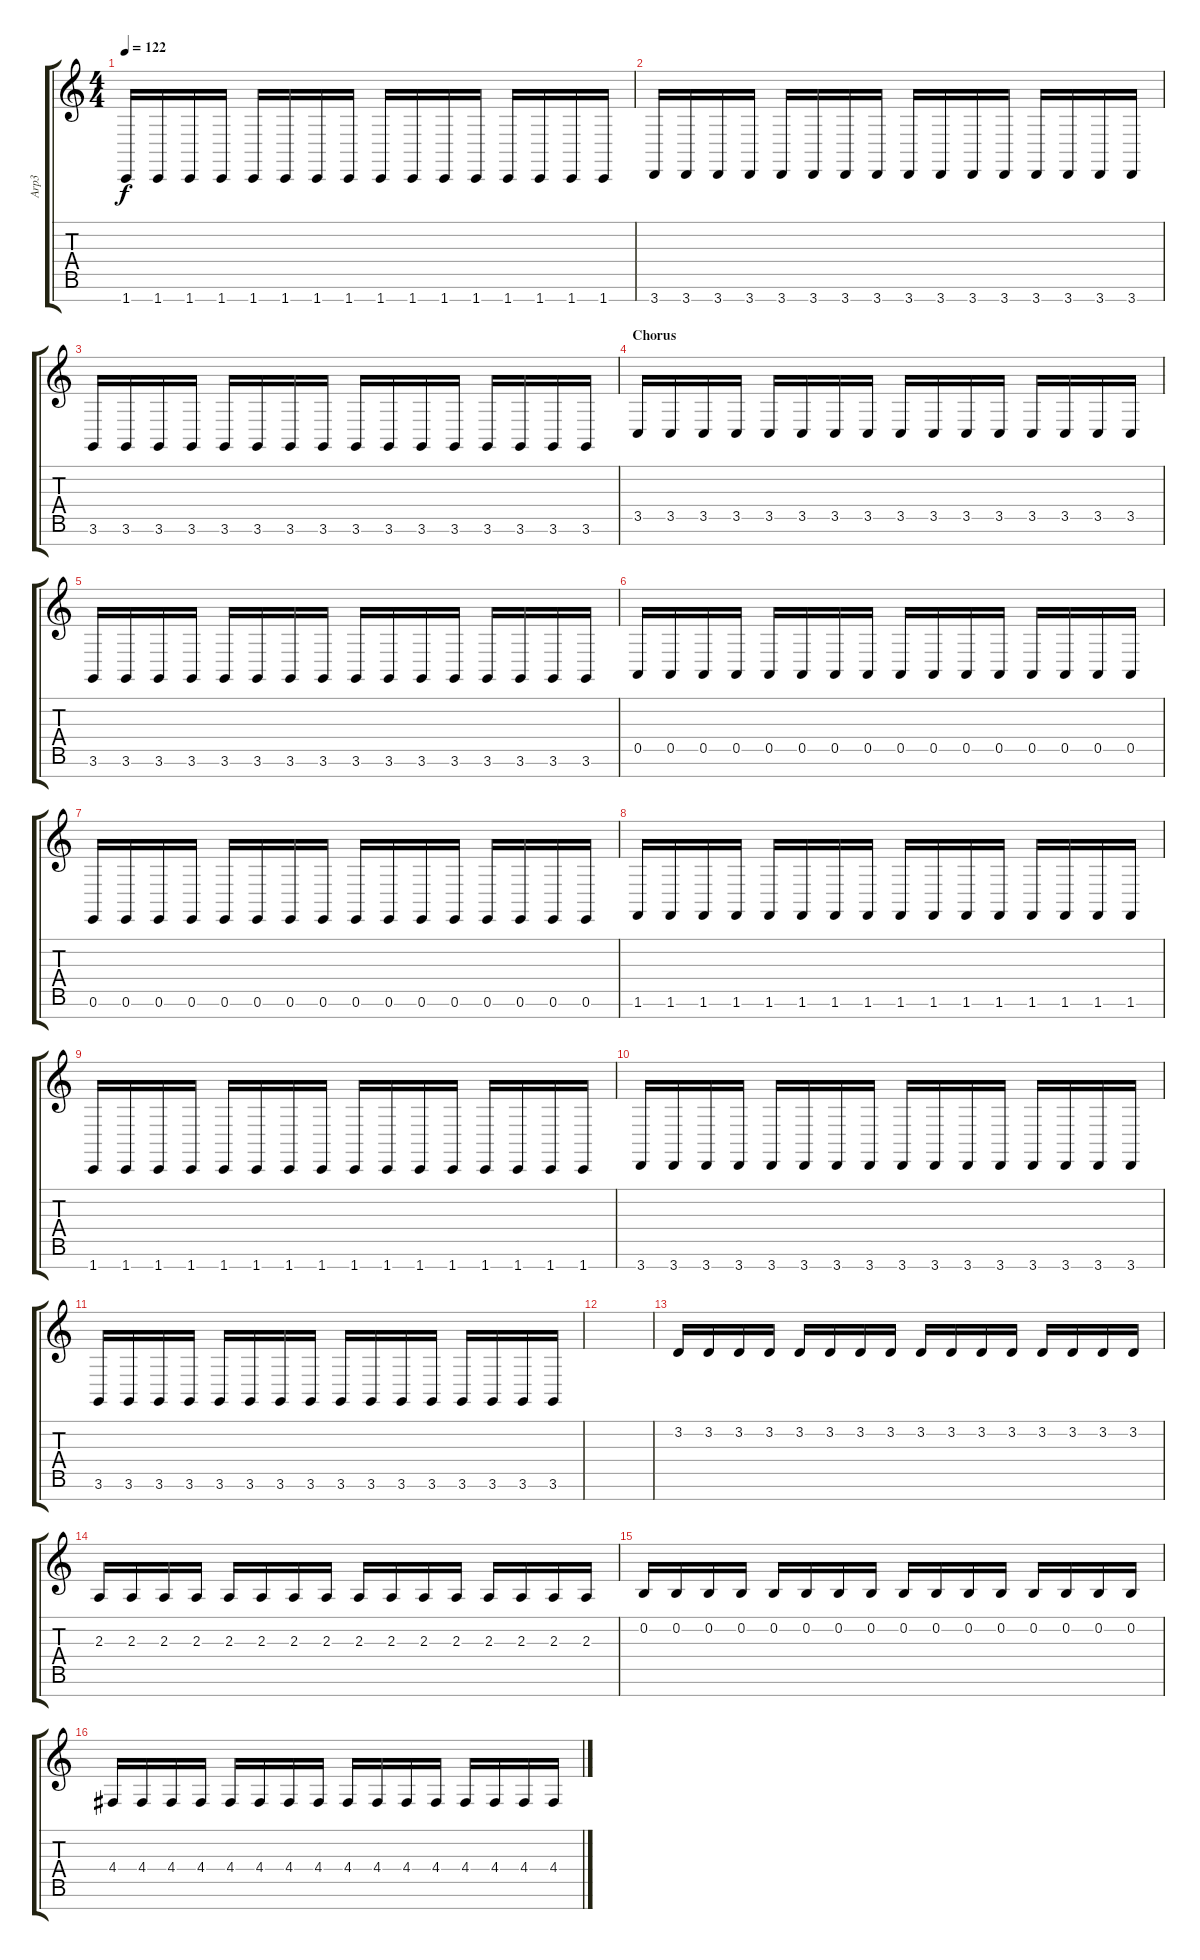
\track ("Arp3" "Arp3") {instrument pad1newage}
\staff {score tabs}
\tuning (E4 B3 G3 D3 A2 E2 B1) {hide}
\ts (4 4)
\tempo 122
\clef g2
\ks c
1.7.16{dy f} 1.7.16 1.7.16 1.7.16 1.7.16 1.7.16 1.7.16 1.7.16 1.7.16 1.7.16 1.7.16 1.7.16 1.7.16 1.7.16 1.7.16 1.7.16 |
3.7.16 3.7.16 3.7.16 3.7.16 3.7.16 3.7.16 3.7.16 3.7.16 3.7.16 3.7.16 3.7.16 3.7.16 3.7.16 3.7.16 3.7.16 3.7.16 |
3.6.16 3.6.16 3.6.16 3.6.16 3.6.16 3.6.16 3.6.16 3.6.16 3.6.16 3.6.16 3.6.16 3.6.16 3.6.16 3.6.16 3.6.16 3.6.16 |
\section ("" "Chorus")
3.5.16 3.5.16 3.5.16 3.5.16 3.5.16 3.5.16 3.5.16 3.5.16 3.5.16 3.5.16 3.5.16 3.5.16 3.5.16 3.5.16 3.5.16 3.5.16 |
3.6.16 3.6.16 3.6.16 3.6.16 3.6.16 3.6.16 3.6.16 3.6.16 3.6.16 3.6.16 3.6.16 3.6.16 3.6.16 3.6.16 3.6.16 3.6.16 |
0.5.16 0.5.16 0.5.16 0.5.16 0.5.16 0.5.16 0.5.16 0.5.16 0.5.16 0.5.16 0.5.16 0.5.16 0.5.16 0.5.16 0.5.16 0.5.16 |
0.6.16 0.6.16 0.6.16 0.6.16 0.6.16 0.6.16 0.6.16 0.6.16 0.6.16 0.6.16 0.6.16 0.6.16 0.6.16 0.6.16 0.6.16 0.6.16 |
1.6.16 1.6.16 1.6.16 1.6.16 1.6.16 1.6.16 1.6.16 1.6.16 1.6.16 1.6.16 1.6.16 1.6.16 1.6.16 1.6.16 1.6.16 1.6.16 |
1.7.16 1.7.16 1.7.16 1.7.16 1.7.16 1.7.16 1.7.16 1.7.16 1.7.16 1.7.16 1.7.16 1.7.16 1.7.16 1.7.16 1.7.16 1.7.16 |
3.7.16 3.7.16 3.7.16 3.7.16 3.7.16 3.7.16 3.7.16 3.7.16 3.7.16 3.7.16 3.7.16 3.7.16 3.7.16 3.7.16 3.7.16 3.7.16 |
3.6.16 3.6.16 3.6.16 3.6.16 3.6.16 3.6.16 3.6.16 3.6.16 3.6.16 3.6.16 3.6.16 3.6.16 3.6.16 3.6.16 3.6.16 3.6.16 |
|
3.2.16 3.2.16 3.2.16 3.2.16 3.2.16 3.2.16 3.2.16 3.2.16 3.2.16 3.2.16 3.2.16 3.2.16 3.2.16 3.2.16 3.2.16 3.2.16 |
2.3.16 2.3.16 2.3.16 2.3.16 2.3.16 2.3.16 2.3.16 2.3.16 2.3.16 2.3.16 2.3.16 2.3.16 2.3.16 2.3.16 2.3.16 2.3.16 |
0.2.16 0.2.16 0.2.16 0.2.16 0.2.16 0.2.16 0.2.16 0.2.16 0.2.16 0.2.16 0.2.16 0.2.16 0.2.16 0.2.16 0.2.16 0.2.16 |
4.4.16 4.4.16 4.4.16 4.4.16 4.4.16 4.4.16 4.4.16 4.4.16 4.4.16 4.4.16 4.4.16 4.4.16 4.4.16 4.4.16 4.4.16 4.4.16
